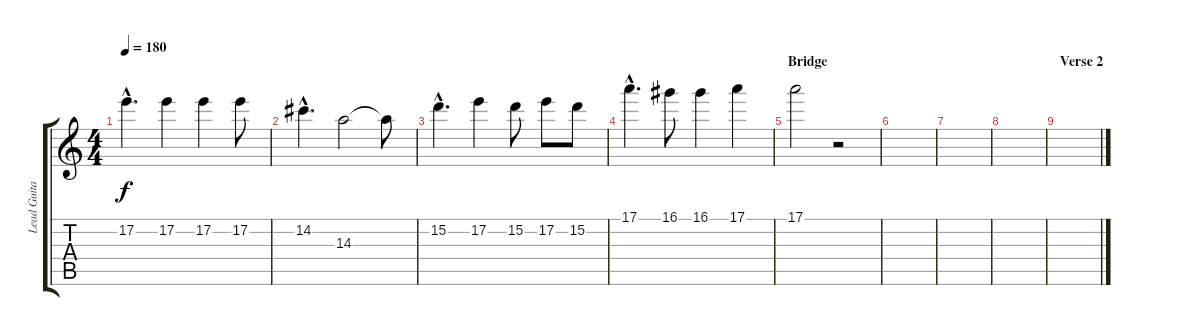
\track ("Lead Guitar 2 " "Lead Guita") {instrument overdrivenguitar}
\staff {score tabs}
\tuning (E4 B3 G3 D3 A2 E2) {hide}
\ts (4 4)
\tempo 180
\clef g2
\ks c
17.2{hac}.4{d dy f} 17.2.4 17.2.4 17.2.8 |
14.2{hac}.4{d} 14.3.2 14.3{t}.8 |
15.2{hac}.4{d} 17.2.4 15.2.8 17.2.8 15.2.8 |
17.1{hac}.4{d} 16.1.8 16.1.4 17.1.4 |
\section ("" "Bridge")
17.1.2 r.2 |
|
|
|
\section ("" "Verse 2")
